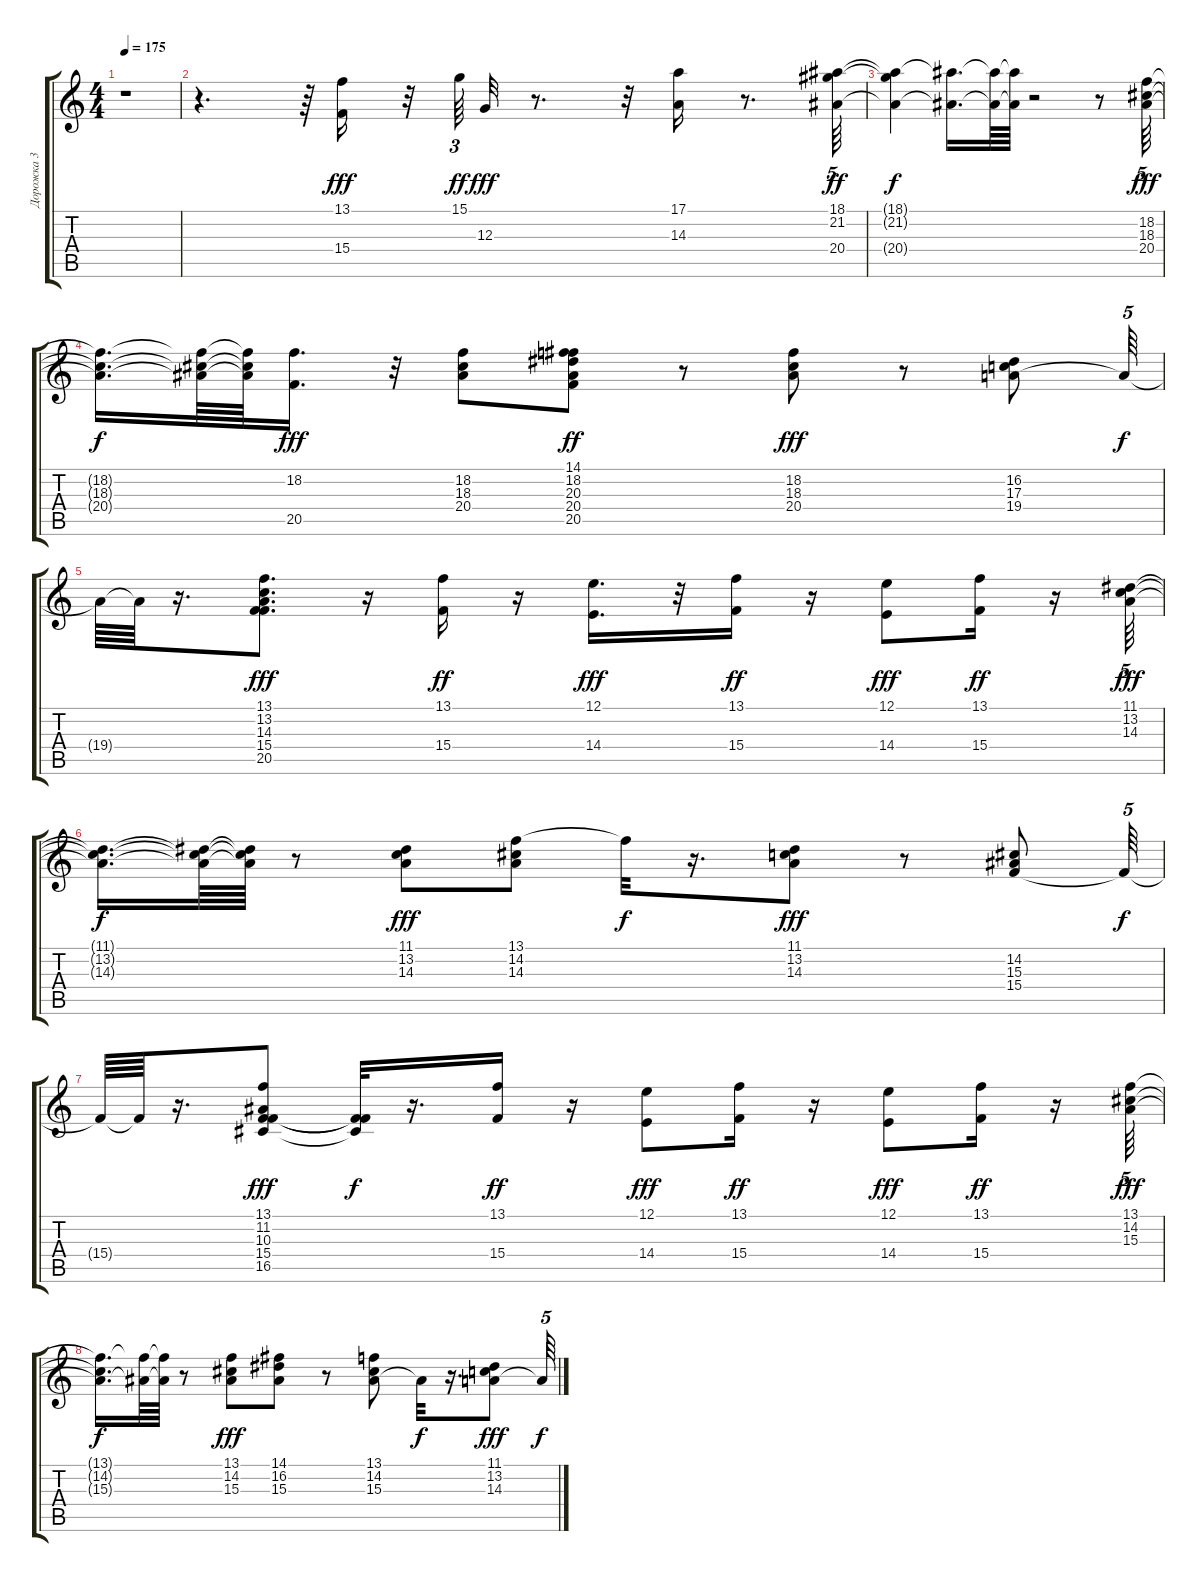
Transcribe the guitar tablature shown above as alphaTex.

\track ("Дорожка 3" "Дорожка 3") {instrument brasssection}
\staff {score tabs}
\tuning (E4 B3 G3 D3 A2 E2) {hide}
\ts (4 4)
\tempo 175
\clef g2
\ks c
r.1{dy fff} |
r.4{d} r.64 (13.1 15.4).16 r.32 15.1.64{tu (3 2) dy ff} 12.3.32{dy fff} r.8{d} r.32 (17.1 14.3).16 r.8{d} (18.1 21.2 20.4).64{tu (5 4) dy ff} |
(18.1{t} 21.2{t} 20.4{t}).4{dy f} (18.1{t} 20.4{t}).16{d} (18.1{t} 20.4{t}).64 (18.1{t} 20.4{t}).64 r.2 r.8 (18.2 18.3 20.4).64{tu (5 4) dy fff} |
(18.2{t} 18.3{t} 20.4{t}).16{d dy f} (18.2{t} 18.3{t} 20.4{t}).64 (18.2{t} 18.3{t} 20.4{t}).64 (18.2 20.5).16{d dy fff} r.32 (18.2 18.3 20.4).8 (14.1 18.2 20.3 20.4 20.5).8{dy ff} r.8 (18.2 18.3 20.4).8{dy fff} r.8 (16.2 17.3 19.4).8 19.4{t}.64{tu (5 4) dy f} |
19.4{t}.64 19.4{t}.64 r.16{d} (13.1 13.2 14.3 15.4 20.5).8{d dy fff} r.16 (13.1 15.4).16{dy ff} r.16 (12.1 14.4).16{d dy fff} r.32 (13.1 15.4).16{dy ff} r.16 (12.1 14.4).8{dy fff} (13.1 15.4).16{dy ff} r.16 (11.1 13.2 14.3).64{tu (5 4) dy fff} |
(11.1{t} 13.2{t} 14.3{t}).16{d dy f} (11.1{t} 13.2{t} 14.3{t}).64 (11.1{t} 13.2{t} 14.3{t}).64 r.8 (11.1 13.2 14.3).8{dy fff} (13.1 14.2 14.3).8 13.1{t}.32{dy f} r.16{d} (11.1 13.2 14.3).8{dy fff} r.8 (14.2 15.3 15.4).8 15.4{t}.64{tu (5 4) dy f} |
15.4{t}.64 15.4{t}.64 r.16{d} (13.1 11.2 10.3 15.4 16.5).8{dy fff} (10.3{t} 15.4{t} 16.5{t}).32{dy f} r.16{d} (13.1 15.4).16{dy ff} r.16 (12.1 14.4).8{dy fff} (13.1 15.4).16{dy ff} r.16 (12.1 14.4).8{dy fff} (13.1 15.4).16{dy ff} r.16 (13.1 14.2 15.3).64{tu (5 4) dy fff} |
(13.1{t} 14.2{t} 15.3{t}).16{d dy f} (13.1{t} 15.3{t}).64 (13.1{t} 15.3{t}).64 r.8 (13.1 14.2 15.3).8{dy fff} (14.1 16.2 15.3).8 r.8 (13.1 14.2 15.3).8 15.3{t}.32{dy f} r.16{d} (11.1 13.2 14.3).8{dy fff} 14.3{t}.64{tu (5 4) dy f}
